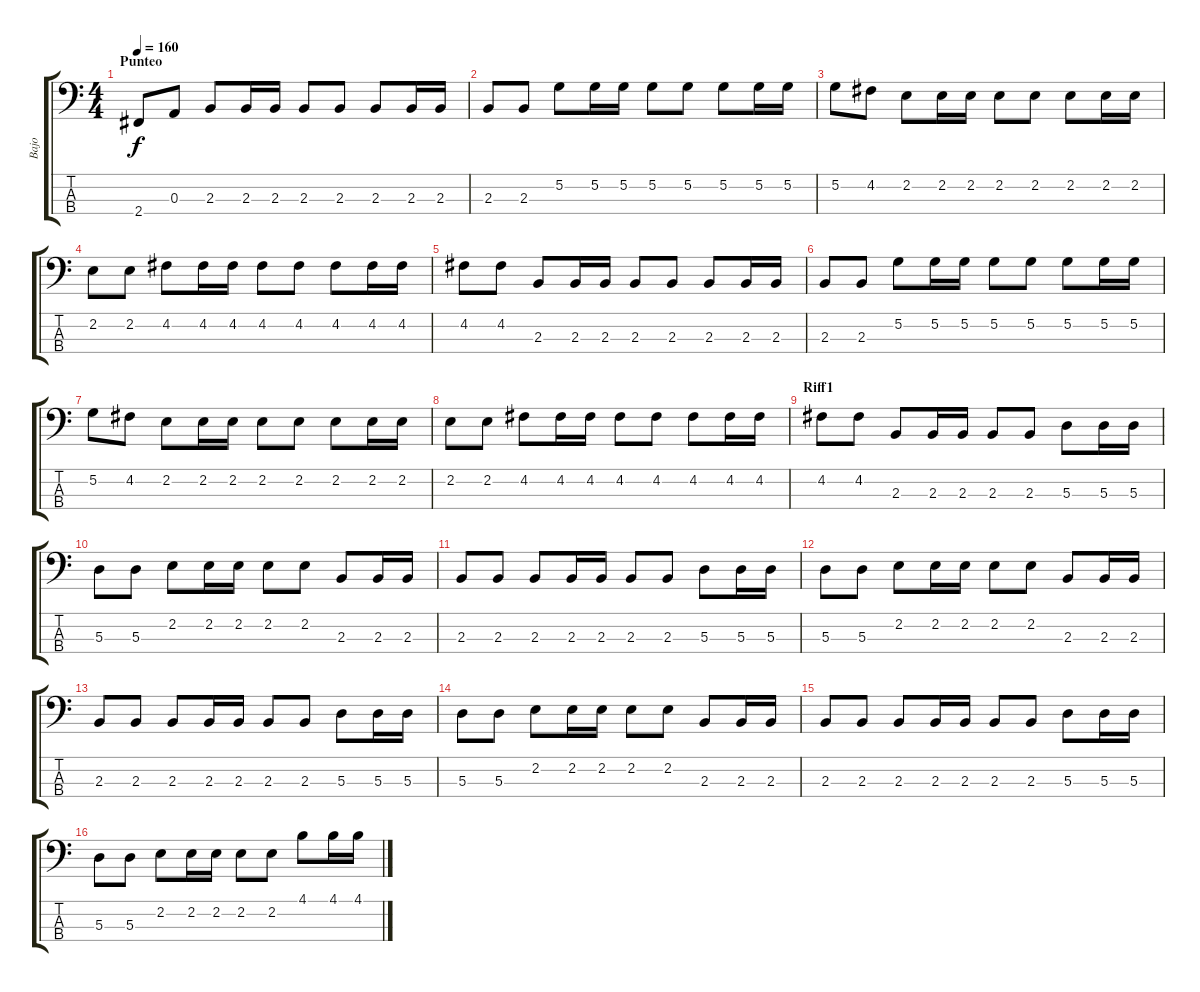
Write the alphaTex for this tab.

\track ("Bajo" "Bajo") {instrument electricbasspick}
\staff {score tabs}
\tuning (G2 D2 A1 E1) {hide}
\ts (4 4)
\section ("" "Punteo")
\tempo 160
\clef f4
\ks c
2.4.8{dy f} 0.3.8 2.3.8 2.3.16 2.3.16 2.3.8 2.3.8 2.3.8 2.3.16 2.3.16 |
2.3.8 2.3.8 5.2.8 5.2.16 5.2.16 5.2.8 5.2.8 5.2.8 5.2.16 5.2.16 |
5.2.8 4.2.8 2.2.8 2.2.16 2.2.16 2.2.8 2.2.8 2.2.8 2.2.16 2.2.16 |
2.2.8 2.2.8 4.2.8 4.2.16 4.2.16 4.2.8 4.2.8 4.2.8 4.2.16 4.2.16 |
4.2.8 4.2.8 2.3.8 2.3.16 2.3.16 2.3.8 2.3.8 2.3.8 2.3.16 2.3.16 |
2.3.8 2.3.8 5.2.8 5.2.16 5.2.16 5.2.8 5.2.8 5.2.8 5.2.16 5.2.16 |
5.2.8 4.2.8 2.2.8 2.2.16 2.2.16 2.2.8 2.2.8 2.2.8 2.2.16 2.2.16 |
2.2.8 2.2.8 4.2.8 4.2.16 4.2.16 4.2.8 4.2.8 4.2.8 4.2.16 4.2.16 |
\section ("" "Riff1")
4.2.8 4.2.8 2.3.8 2.3.16 2.3.16 2.3.8 2.3.8 5.3.8 5.3.16 5.3.16 |
5.3.8 5.3.8 2.2.8 2.2.16 2.2.16 2.2.8 2.2.8 2.3.8 2.3.16 2.3.16 |
2.3.8 2.3.8 2.3.8 2.3.16 2.3.16 2.3.8 2.3.8 5.3.8 5.3.16 5.3.16 |
5.3.8 5.3.8 2.2.8 2.2.16 2.2.16 2.2.8 2.2.8 2.3.8 2.3.16 2.3.16 |
2.3.8 2.3.8 2.3.8 2.3.16 2.3.16 2.3.8 2.3.8 5.3.8 5.3.16 5.3.16 |
5.3.8 5.3.8 2.2.8 2.2.16 2.2.16 2.2.8 2.2.8 2.3.8 2.3.16 2.3.16 |
2.3.8 2.3.8 2.3.8 2.3.16 2.3.16 2.3.8 2.3.8 5.3.8 5.3.16 5.3.16 |
5.3.8 5.3.8 2.2.8 2.2.16 2.2.16 2.2.8 2.2.8 4.1.8 4.1.16 4.1.16
